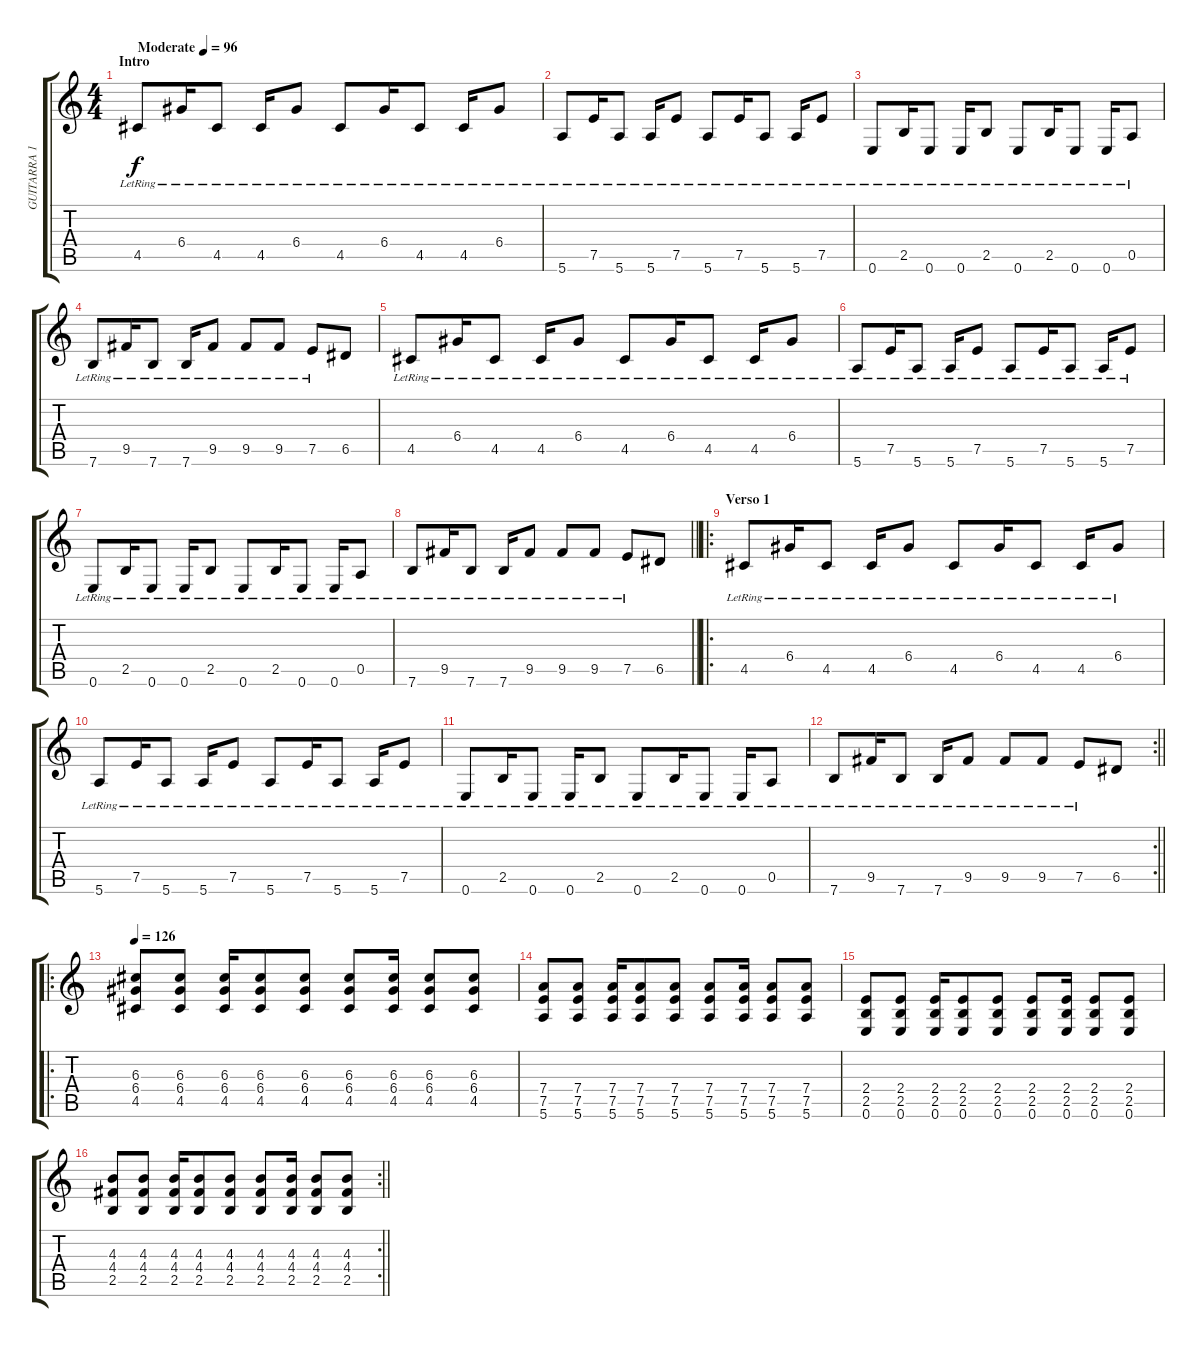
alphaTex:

\track ("GUITARRA 1" "GUITARRA 1") {instrument electricguitarclean}
\staff {score tabs}
\tuning (E4 B3 G3 D3 A2 E2) {hide}
\ts (4 4)
\section ("" "Intro")
\tempo (96 "Moderate")
\clef g2
\ks c
4.5{lr}.8{dy f instrument electricguitarclean} 6.4{lr}.16 4.5{lr}.8 4.5{lr}.16 6.4{lr}.8 4.5{lr}.8 6.4{lr}.16 4.5{lr}.8 4.5{lr}.16 6.4{lr}.8 |
5.6{lr}.8 7.5{lr}.16 5.6{lr}.8 5.6{lr}.16 7.5{lr}.8 5.6{lr}.8 7.5{lr}.16 5.6{lr}.8 5.6{lr}.16 7.5{lr}.8 |
0.6{lr}.8 2.5{lr}.16 0.6{lr}.8 0.6{lr}.16 2.5{lr}.8 0.6{lr}.8 2.5{lr}.16 0.6{lr}.8 0.6{lr}.16 0.5{lr}.8 |
7.6{lr}.8 9.5{lr}.16 7.6{lr}.8 7.6{lr}.16 9.5{lr}.8 9.5{lr}.8 9.5{lr}.8 7.5{lr}.8 6.5.8 |
4.5{lr}.8 6.4{lr}.16 4.5{lr}.8 4.5{lr}.16 6.4{lr}.8 4.5{lr}.8 6.4{lr}.16 4.5{lr}.8 4.5{lr}.16 6.4{lr}.8 |
5.6{lr}.8 7.5{lr}.16 5.6{lr}.8 5.6{lr}.16 7.5{lr}.8 5.6{lr}.8 7.5{lr}.16 5.6{lr}.8 5.6{lr}.16 7.5{lr}.8 |
0.6{lr}.8 2.5{lr}.16 0.6{lr}.8 0.6{lr}.16 2.5{lr}.8 0.6{lr}.8 2.5{lr}.16 0.6{lr}.8 0.6{lr}.16 0.5{lr}.8 |
\barLineRight lightlight
7.6{lr}.8 9.5{lr}.16 7.6{lr}.8 7.6{lr}.16 9.5{lr}.8 9.5{lr}.8 9.5{lr}.8 7.5{lr}.8 6.5.8 |
\ro
\section ("" "Verso 1")
4.5{lr}.8 6.4{lr}.16 4.5{lr}.8 4.5{lr}.16 6.4{lr}.8 4.5{lr}.8 6.4{lr}.16 4.5{lr}.8 4.5{lr}.16 6.4{lr}.8 |
5.6{lr}.8 7.5{lr}.16 5.6{lr}.8 5.6{lr}.16 7.5{lr}.8 5.6{lr}.8 7.5{lr}.16 5.6{lr}.8 5.6{lr}.16 7.5{lr}.8 |
0.6{lr}.8 2.5{lr}.16 0.6{lr}.8 0.6{lr}.16 2.5{lr}.8 0.6{lr}.8 2.5{lr}.16 0.6{lr}.8 0.6{lr}.16 0.5{lr}.8 |
\rc 2
\barLineRight lightlight
7.6{lr}.8 9.5{lr}.16 7.6{lr}.8 7.6{lr}.16 9.5{lr}.8 9.5{lr}.8 9.5{lr}.8 7.5{lr}.8 6.5.8 |
\ro
\section ("" "")
\tempo 126
(6.3 6.4 4.5).8{instrument overdrivenguitar} (6.3 6.4 4.5).8 (6.3 6.4 4.5).16 (6.3 6.4 4.5).8 (6.3 6.4 4.5).8 (6.3 6.4 4.5).8 (6.3 6.4 4.5).16 (6.3 6.4 4.5).8 (6.3 6.4 4.5).8 |
(7.4 7.5 5.6).8 (7.4 7.5 5.6).8 (7.4 7.5 5.6).16 (7.4 7.5 5.6).8 (7.4 7.5 5.6).8 (7.4 7.5 5.6).8 (7.4 7.5 5.6).16 (7.4 7.5 5.6).8 (7.4 7.5 5.6).8 |
(2.4 2.5 0.6).8 (2.4 2.5 0.6).8 (2.4 2.5 0.6).16 (2.4 2.5 0.6).8 (2.4 2.5 0.6).8 (2.4 2.5 0.6).8 (2.4 2.5 0.6).16 (2.4 2.5 0.6).8 (2.4 2.5 0.6).8 |
\rc 2
\barLineRight lightlight
(4.3 4.4 2.5).8 (4.3 4.4 2.5).8 (4.3 4.4 2.5).16 (4.3 4.4 2.5).8 (4.3 4.4 2.5).8 (4.3 4.4 2.5).8 (4.3 4.4 2.5).16 (4.3 4.4 2.5).8 (4.3 4.4 2.5).8
